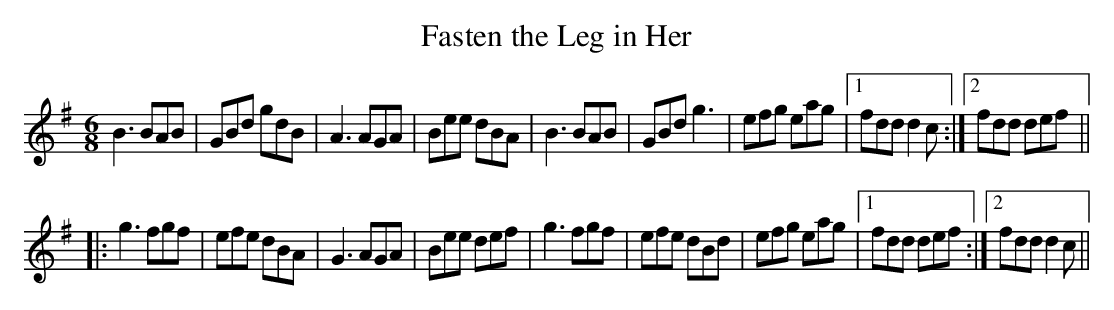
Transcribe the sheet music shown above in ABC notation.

X:1
T:Fasten the Leg in Her
M:6/8
K:G
B3 BAB|GBd gdB|A3 AGA|Bee dBA|B3 BAB|GBd g3|efg eag|1 fdd d2c:|2 fdd def||
|:g3 fgf|efe dBA|G3 AGA|Bee def|g3 fgf|efe dBd|efg eag|1 fdd def:|2 fdd d2c||
